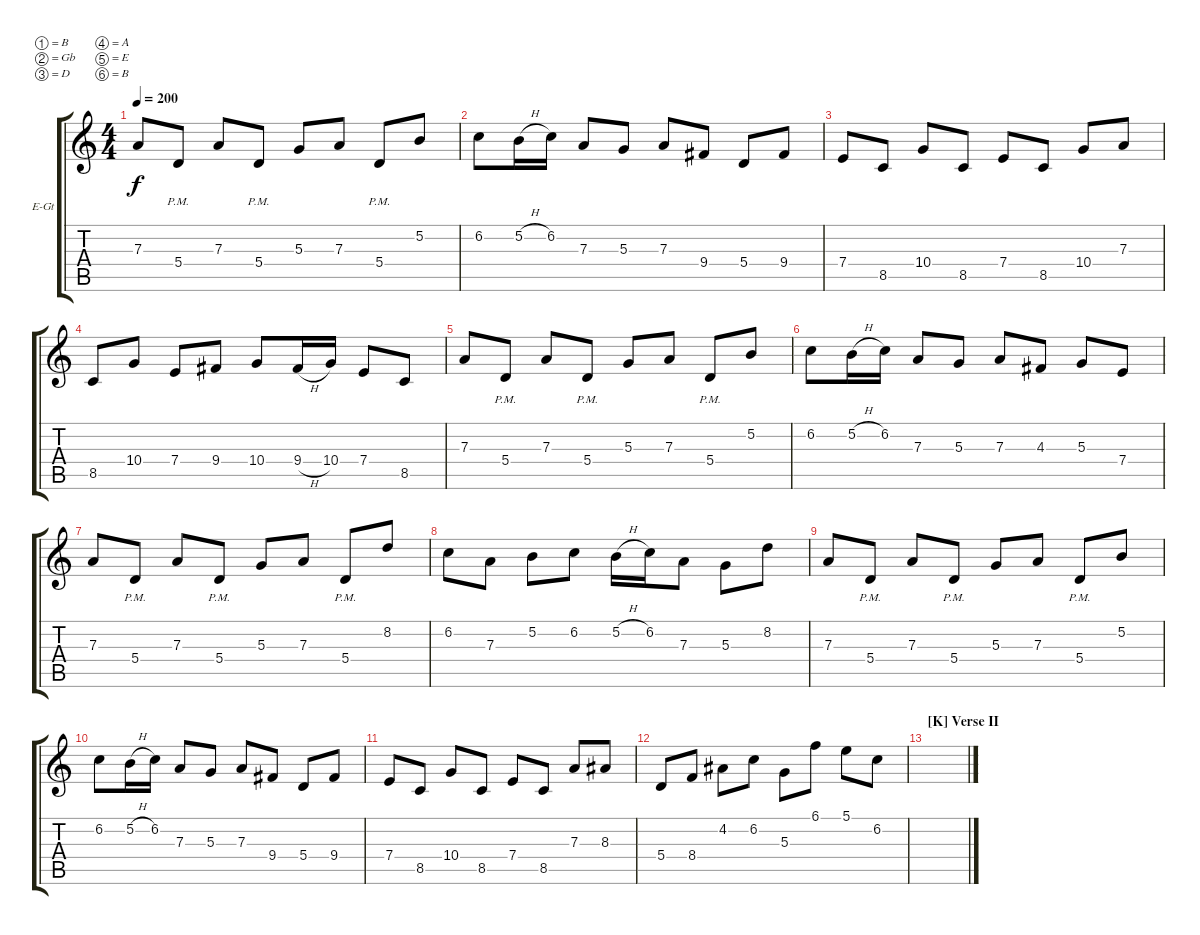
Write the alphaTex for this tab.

\defaultSystemsLayout 4
\bracketExtendMode groupsimilarinstruments
\firstSystemTrackNameOrientation horizontal
\otherSystemsTrackNameOrientation horizontal
\track ("Lead Melody Guitar" "E-Gt") {instrument overdrivenguitar}
\staff {score tabs}
\tuning (B3 Gb3 D3 A2 E2 B1)
\ts (4 4)
\tempo 200
\clef g2
\ks c
7.3.8{dy f} 5.4{pm}.8 7.3.8 5.4{pm}.8 5.3.8 7.3.8 5.4{pm}.8 5.2.8 |
6.2.8 5.2{h}.16 6.2.16 7.3.8 5.3.8 7.3.8 9.4.8 5.4.8 9.4.8 |
7.4.8 8.5.8 10.4.8 8.5.8 7.4.8 8.5.8 10.4.8 7.3.8 |
8.5.8 10.4.8 7.4.8 9.4.8 10.4.8 9.4{h}.16 10.4.16 7.4.8 8.5.8 |
7.3.8 5.4{pm}.8 7.3.8 5.4{pm}.8 5.3.8 7.3.8 5.4{pm}.8 5.2.8 |
6.2.8 5.2{h}.16 6.2.16 7.3.8 5.3.8 7.3.8 4.3.8 5.3.8 7.4.8 |
7.3.8 5.4{pm}.8 7.3.8 5.4{pm}.8 5.3.8 7.3.8 5.4{pm}.8 8.2.8 |
6.2.8 7.3.8 5.2.8 6.2.8 5.2{h}.16 6.2.16 7.3.8 5.3.8 8.2.8 |
7.3.8 5.4{pm}.8 7.3.8 5.4{pm}.8 5.3.8 7.3.8 5.4{pm}.8 5.2.8 |
6.2.8 5.2{h}.16 6.2.16 7.3.8 5.3.8 7.3.8 9.4.8 5.4.8 9.4.8 |
7.4.8 8.5.8 10.4.8 8.5.8 7.4.8 8.5.8 7.3.8 8.3.8 |
5.4.8 8.4.8 4.2.8 6.2.8 5.3.8 6.1.8 5.1.8 6.2.8 |
\section ("K" "Verse II")
